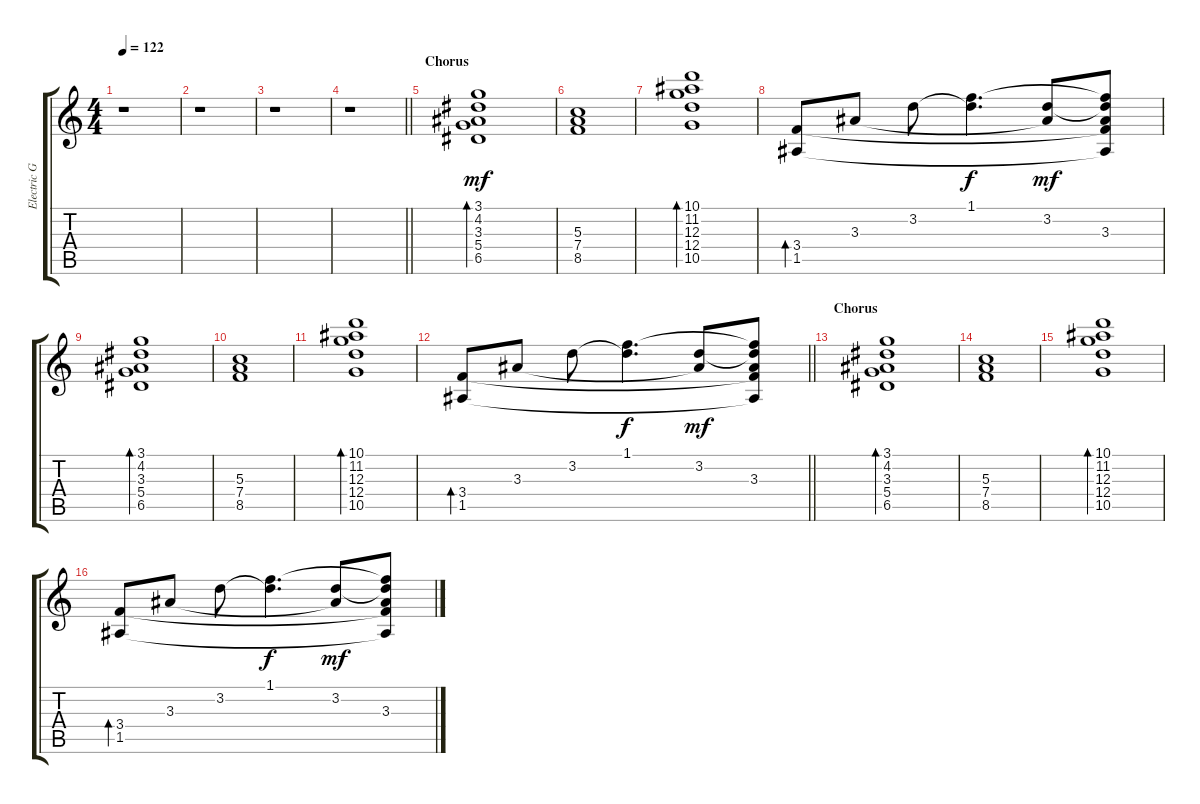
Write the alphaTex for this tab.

\track ("Electric Guitar" "Electric G") {instrument electricguitarjazz}
\staff {score tabs}
\tuning (E4 B3 G3 D3 A2 E2) {hide}
\ts (4 4)
\tempo 122
\clef g2
\ks c
r.1{dy mf} |
r.1 |
r.1 |
\barLineRight lightlight
r.1 |
\section ("" "Chorus")
(3.1 4.2 3.3 5.4 6.5).1{bd 120} |
(5.3 7.4 8.5).1 |
(10.1 11.2 12.3 12.4 10.5).1{bd 120} |
(3.4 1.5).8{bd 120} 3.3.8 3.2.8 (1.1 3.2{t}).4{d dy f} (3.2 3.3{t}).8{dy mf} (1.1{t} 3.2{t} 3.3 3.4{t} 1.5{t}).8 |
(3.1 4.2 3.3 5.4 6.5).1{bd 120} |
(5.3 7.4 8.5).1 |
(10.1 11.2 12.3 12.4 10.5).1{bd 120} |
\barLineRight lightlight
(3.4 1.5).8{bd 120} 3.3.8 3.2.8 (1.1 3.2{t}).4{d dy f} (3.2 3.3{t}).8{dy mf} (1.1{t} 3.2{t} 3.3 3.4{t} 1.5{t}).8 |
\section ("" "Chorus")
(3.1 4.2 3.3 5.4 6.5).1{bd 120} |
(5.3 7.4 8.5).1 |
(10.1 11.2 12.3 12.4 10.5).1{bd 120} |
(3.4 1.5).8{bd 120} 3.3.8 3.2.8 (1.1 3.2{t}).4{d dy f} (3.2 3.3{t}).8{dy mf} (1.1{t} 3.2{t} 3.3 3.4{t} 1.5{t}).8
